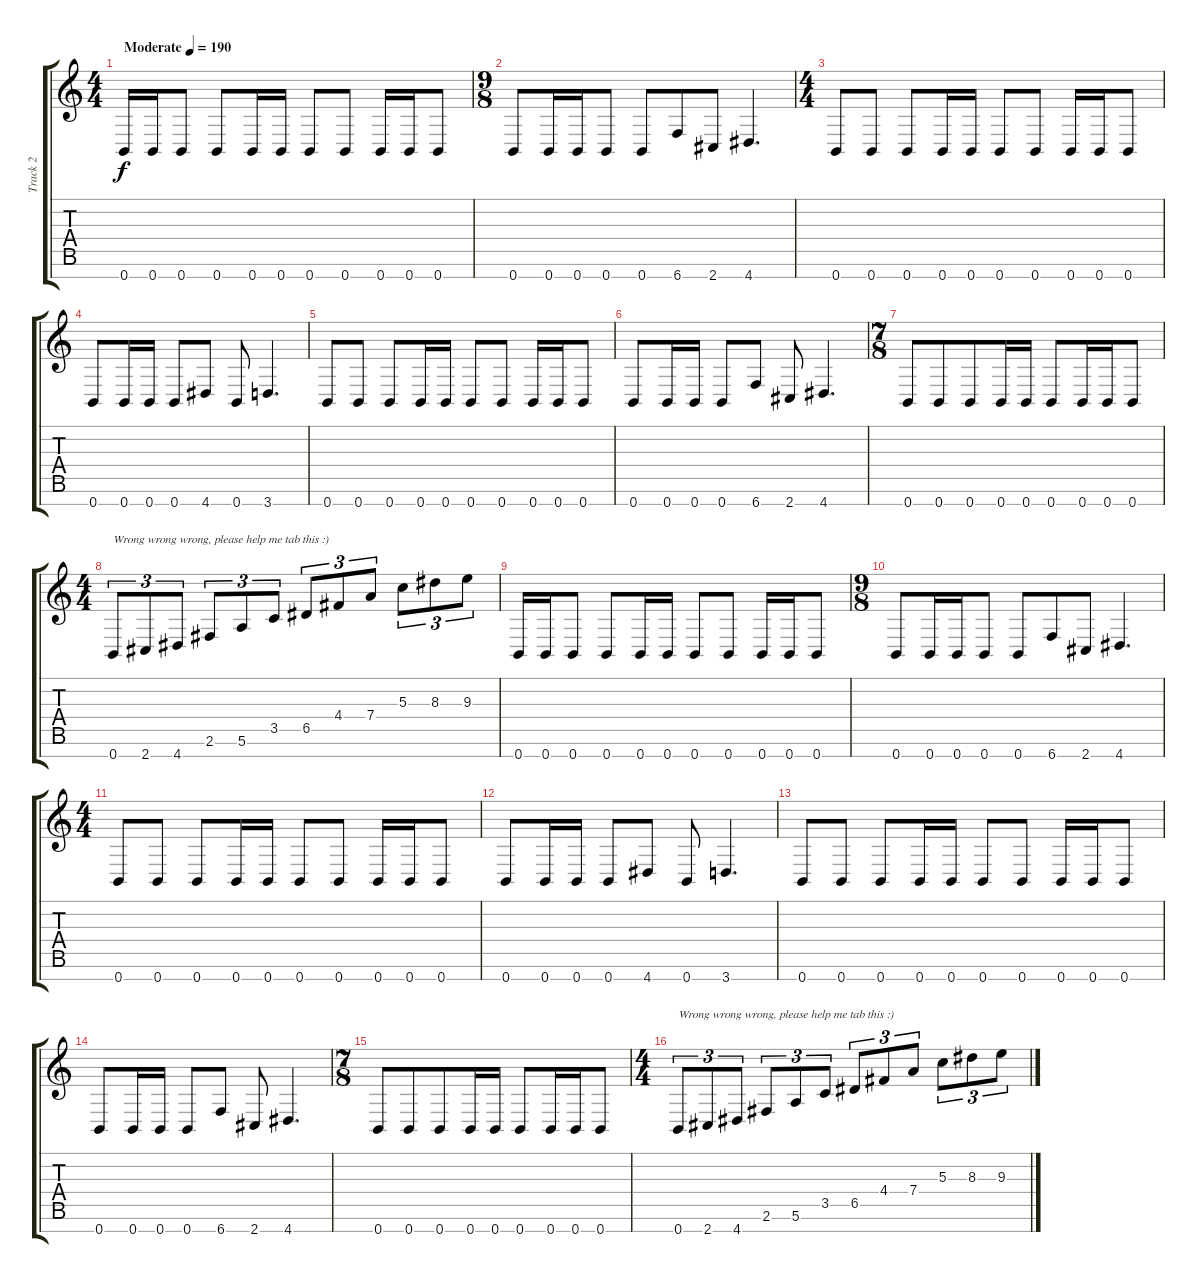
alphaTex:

\track ("Track 2" "Track 2") {instrument distortionguitar}
\staff {score tabs}
\tuning (E4 B3 G3 D3 A2 E2 B1) {hide}
\ts (4 4)
\tempo (190 "Moderate")
\clef g2
\ks c
0.7.16{dy f instrument distortionguitar} 0.7.16 0.7.8 0.7.8 0.7.16 0.7.16 0.7.8 0.7.8 0.7.16 0.7.16 0.7.8 |
\ts (9 8)
0.7.8 0.7.16 0.7.16 0.7.8 0.7.8 6.7.8 2.7.8 4.7.4{d} |
\ts (4 4)
0.7.8 0.7.8 0.7.8 0.7.16 0.7.16 0.7.8 0.7.8 0.7.16 0.7.16 0.7.8 |
0.7.8 0.7.16 0.7.16 0.7.8 4.7.8 0.7.8 3.7.4{d} |
0.7.8 0.7.8 0.7.8 0.7.16 0.7.16 0.7.8 0.7.8 0.7.16 0.7.16 0.7.8 |
0.7.8 0.7.16 0.7.16 0.7.8 6.7.8 2.7.8 4.7.4{d} |
\ts (7 8)
0.7.8 0.7.8 0.7.8 0.7.16 0.7.16 0.7.8 0.7.16 0.7.16 0.7.8 |
\ts (4 4)
0.7.8{tu (3 2) txt "Wrong wrong wrong, please help me tab this :)"} 2.7.8{tu (3 2)} 4.7.8{tu (3 2)} 2.6.8{tu (3 2)} 5.6.8{tu (3 2)} 3.5.8{tu (3 2)} 6.5.8{tu (3 2)} 4.4.8{tu (3 2)} 7.4.8{tu (3 2)} 5.3.8{tu (3 2)} 8.3.8{tu (3 2)} 9.3.8{tu (3 2)} |
0.7.16 0.7.16 0.7.8 0.7.8 0.7.16 0.7.16 0.7.8 0.7.8 0.7.16 0.7.16 0.7.8 |
\ts (9 8)
0.7.8 0.7.16 0.7.16 0.7.8 0.7.8 6.7.8 2.7.8 4.7.4{d} |
\ts (4 4)
0.7.8 0.7.8 0.7.8 0.7.16 0.7.16 0.7.8 0.7.8 0.7.16 0.7.16 0.7.8 |
0.7.8 0.7.16 0.7.16 0.7.8 4.7.8 0.7.8 3.7.4{d} |
0.7.8 0.7.8 0.7.8 0.7.16 0.7.16 0.7.8 0.7.8 0.7.16 0.7.16 0.7.8 |
0.7.8 0.7.16 0.7.16 0.7.8 6.7.8 2.7.8 4.7.4{d} |
\ts (7 8)
0.7.8 0.7.8 0.7.8 0.7.16 0.7.16 0.7.8 0.7.16 0.7.16 0.7.8 |
\ts (4 4)
0.7.8{tu (3 2) txt "Wrong wrong wrong, please help me tab this :)"} 2.7.8{tu (3 2)} 4.7.8{tu (3 2)} 2.6.8{tu (3 2)} 5.6.8{tu (3 2)} 3.5.8{tu (3 2)} 6.5.8{tu (3 2)} 4.4.8{tu (3 2)} 7.4.8{tu (3 2)} 5.3.8{tu (3 2)} 8.3.8{tu (3 2)} 9.3.8{tu (3 2)}
